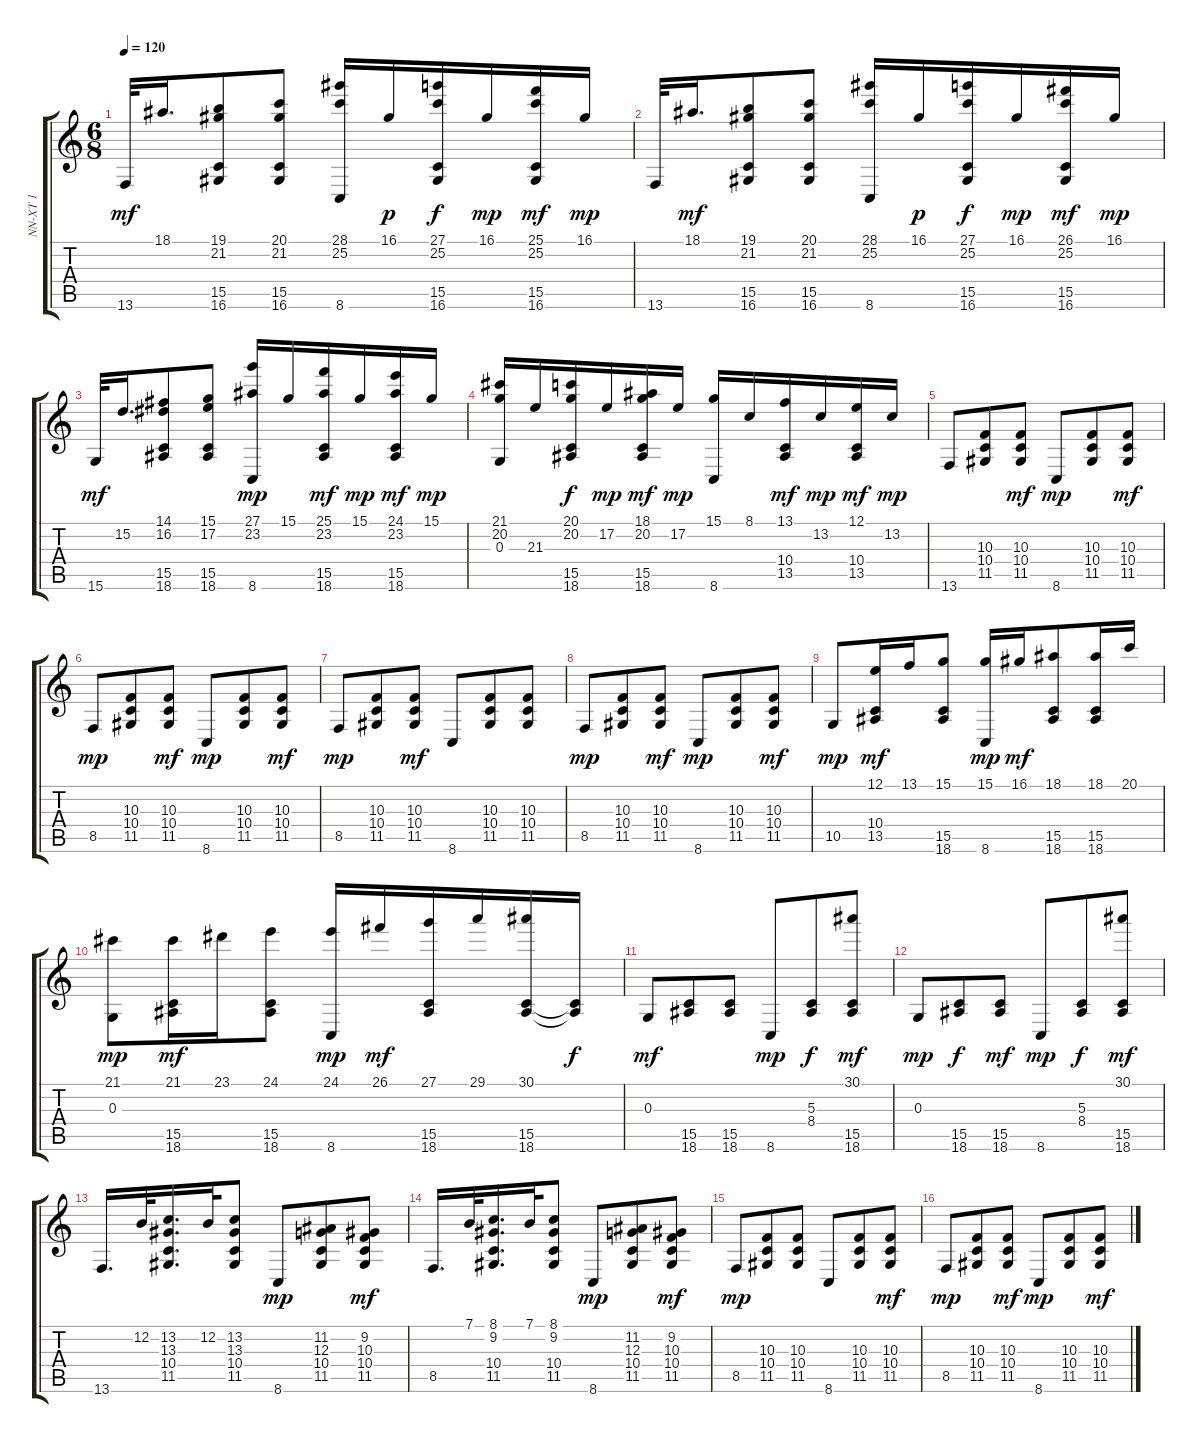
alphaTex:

\track ("NN-XT 1" "NN-XT 1") {instrument acousticgrandpiano}
\staff {score tabs}
\tuning (E4 B3 G3 D3 A2 E2) {hide}
\ts (6 8)
\tempo 120
\clef g2
\ks c
13.6.32{dy mf} 18.1.16{d} (19.1 21.2 15.5 16.6).8 (20.1 21.2 15.5 16.6).8 (28.1 25.2 8.6).16 16.1.16{dy p} (27.1 25.2 15.5 16.6).16{dy f} 16.1.16{dy mp} (25.1 25.2 15.5 16.6).16{dy mf} 16.1.16{dy mp} |
13.6.32 18.1.16{d dy mf} (19.1 21.2 15.5 16.6).8 (20.1 21.2 15.5 16.6).8 (28.1 25.2 8.6).16 16.1.16{dy p} (27.1 25.2 15.5 16.6).16{dy f} 16.1.16{dy mp} (26.1 25.2 15.5 16.6).16{dy mf} 16.1.16{dy mp} |
15.6.32{dy mf} 15.2.16{d} (14.1 16.2 15.5 18.6).8 (15.1 17.2 15.5 18.6).8 (27.1 23.2 8.6).16{dy mp} 15.1.16 (25.1 23.2 15.5 18.6).16{dy mf} 15.1.16{dy mp} (24.1 23.2 15.5 18.6).16{dy mf} 15.1.16{dy mp} |
(21.1 20.2 0.3).16 21.3.16 (20.1 20.2 15.5 18.6).16{dy f} 17.2.16{dy mp} (18.1 20.2 15.5 18.6).16{dy mf} 17.2.16{dy mp} (15.1 8.6).16 8.1.16 (13.1 10.4 13.5).16{dy mf} 13.2.16{dy mp} (12.1 10.4 13.5).16{dy mf} 13.2.16{dy mp} |
13.6.8 (10.3 10.4 11.5).8 (10.3 10.4 11.5).8{dy mf} 8.6.8{dy mp} (10.3 10.4 11.5).8 (10.3 10.4 11.5).8{dy mf} |
8.5.8{dy mp} (10.3 10.4 11.5).8 (10.3 10.4 11.5).8{dy mf} 8.6.8{dy mp} (10.3 10.4 11.5).8 (10.3 10.4 11.5).8{dy mf} |
8.5.8{dy mp} (10.3 10.4 11.5).8 (10.3 10.4 11.5).8{dy mf} 8.6.8 (10.3 10.4 11.5).8 (10.3 10.4 11.5).8 |
8.5.8{dy mp} (10.3 10.4 11.5).8 (10.3 10.4 11.5).8{dy mf} 8.6.8{dy mp} (10.3 10.4 11.5).8 (10.3 10.4 11.5).8{dy mf} |
10.5.8{dy mp} (12.1 10.4 13.5).16{dy mf} 13.1.16 (15.1 15.5 18.6).8 (15.1 8.6).16{dy mp} 16.1.16{dy mf} (18.1 15.5 18.6).8 (18.1 15.5 18.6).16 20.1.16 |
(21.1 0.3).8{dy mp} (21.1 15.5 18.6).16{dy mf} 23.1.16 (24.1 15.5 18.6).8 (24.1 8.6).16{dy mp} 26.1.16{dy mf} (27.1 15.5 18.6).16 29.1.16 (30.1 15.5 18.6).16 (15.5{t} 18.6{t}).16{dy f} |
0.3.8{dy mf} (15.5 18.6).8 (15.5 18.6).8 8.6.8{dy mp} (5.3 8.4).8{dy f} (30.1 15.5 18.6).8{dy mf} |
0.3.8{dy mp} (15.5 18.6).8{dy f} (15.5 18.6).8{dy mf} 8.6.8{dy mp} (5.3 8.4).8{dy f} (30.1 15.5 18.6).8{dy mf} |
13.6.16{d} 12.2.32 (13.2 13.3 10.4 11.5).16{d} 12.2.32 (13.2 13.3 10.4 11.5).8 8.6.8{dy mp} (11.2 12.3 10.4 11.5).8 (9.2 10.3 10.4 11.5).8{dy mf} |
8.5.16{d} 7.1.32 (8.1 9.2 10.4 11.5).16{d} 7.1.32 (8.1 9.2 10.4 11.5).8 8.6.8{dy mp} (11.2 12.3 10.4 11.5).8 (9.2 10.3 10.4 11.5).8{dy mf} |
8.5.8{dy mp} (10.3 10.4 11.5).8 (10.3 10.4 11.5).8 8.6.8 (10.3 10.4 11.5).8 (10.3 10.4 11.5).8{dy mf} |
8.5.8{dy mp} (10.3 10.4 11.5).8 (10.3 10.4 11.5).8{dy mf} 8.6.8{dy mp} (10.3 10.4 11.5).8 (10.3 10.4 11.5).8{dy mf}
